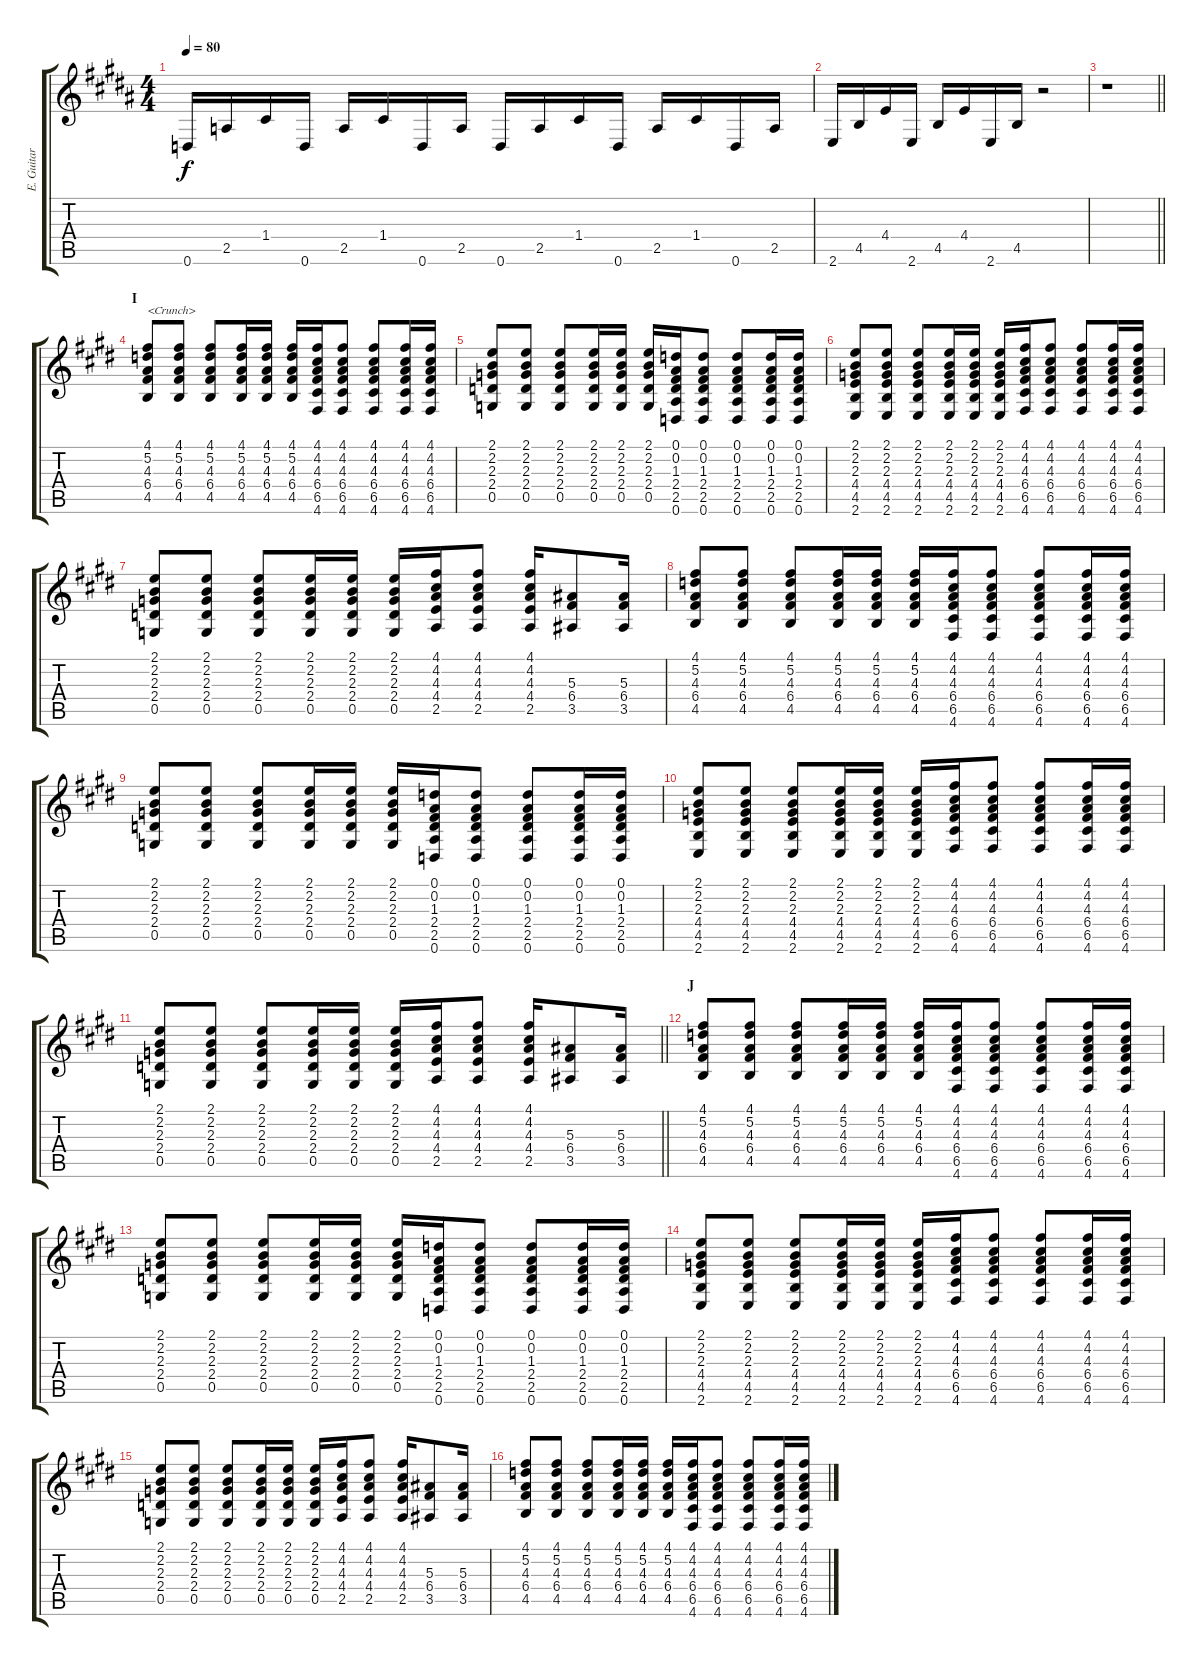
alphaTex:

\track ("E. Guitar II" "E. Guitar ") {instrument electricguitarclean}
\staff {score tabs}
\tuning (D4 A3 F3 C3 G2 D2) {hide}
\ts (4 4)
\tempo 80
\clef g2
\ks b
0.6.16{dy f} 2.5.16 1.4.16 0.6.16 2.5.16 1.4.16 0.6.16 2.5.16 0.6.16 2.5.16 1.4.16 0.6.16 2.5.16 1.4.16 0.6.16 2.5.16 |
2.6.16 4.5.16 4.4.16 2.6.16 4.5.16 4.4.16 2.6.16 4.5.16 r.2 |
\barLineRight lightlight
r.1 |
\section ("" "I")
\ks e
(4.1 5.2 4.3 6.4 4.5).8{txt "<Crunch>" instrument overdrivenguitar} (4.1 5.2 4.3 6.4 4.5).8 (4.1 5.2 4.3 6.4 4.5).8 (4.1 5.2 4.3 6.4 4.5).16 (4.1 5.2 4.3 6.4 4.5).16 (4.1 5.2 4.3 6.4 4.5).16 (4.1 4.2 4.3 6.4 6.5 4.6).16 (4.1 4.2 4.3 6.4 6.5 4.6).8 (4.1 4.2 4.3 6.4 6.5 4.6).8 (4.1 4.2 4.3 6.4 6.5 4.6).16 (4.1 4.2 4.3 6.4 6.5 4.6).16 |
(2.1 2.2 2.3 2.4 0.5).8 (2.1 2.2 2.3 2.4 0.5).8 (2.1 2.2 2.3 2.4 0.5).8 (2.1 2.2 2.3 2.4 0.5).16 (2.1 2.2 2.3 2.4 0.5).16 (2.1 2.2 2.3 2.4 0.5).16 (0.1 0.2 1.3 2.4 2.5 0.6).16 (0.1 0.2 1.3 2.4 2.5 0.6).8 (0.1 0.2 1.3 2.4 2.5 0.6).8 (0.1 0.2 1.3 2.4 2.5 0.6).16 (0.1 0.2 1.3 2.4 2.5 0.6).16 |
(2.1 2.2 2.3 4.4 4.5 2.6).8 (2.1 2.2 2.3 4.4 4.5 2.6).8 (2.1 2.2 2.3 4.4 4.5 2.6).8 (2.1 2.2 2.3 4.4 4.5 2.6).16 (2.1 2.2 2.3 4.4 4.5 2.6).16 (2.1 2.2 2.3 4.4 4.5 2.6).16 (4.1 4.2 4.3 6.4 6.5 4.6).16 (4.1 4.2 4.3 6.4 6.5 4.6).8 (4.1 4.2 4.3 6.4 6.5 4.6).8 (4.1 4.2 4.3 6.4 6.5 4.6).16 (4.1 4.2 4.3 6.4 6.5 4.6).16 |
(2.1 2.2 2.3 2.4 0.5).8 (2.1 2.2 2.3 2.4 0.5).8 (2.1 2.2 2.3 2.4 0.5).8 (2.1 2.2 2.3 2.4 0.5).16 (2.1 2.2 2.3 2.4 0.5).16 (2.1 2.2 2.3 2.4 0.5).16 (4.1 4.2 4.3 4.4 2.5).16 (4.1 4.2 4.3 4.4 2.5).8 (4.1 4.2 4.3 4.4 2.5).16 (5.3 6.4 3.5).8 (5.3 6.4 3.5).16 |
(4.1 5.2 4.3 6.4 4.5).8 (4.1 5.2 4.3 6.4 4.5).8 (4.1 5.2 4.3 6.4 4.5).8 (4.1 5.2 4.3 6.4 4.5).16 (4.1 5.2 4.3 6.4 4.5).16 (4.1 5.2 4.3 6.4 4.5).16 (4.1 4.2 4.3 6.4 6.5 4.6).16 (4.1 4.2 4.3 6.4 6.5 4.6).8 (4.1 4.2 4.3 6.4 6.5 4.6).8 (4.1 4.2 4.3 6.4 6.5 4.6).16 (4.1 4.2 4.3 6.4 6.5 4.6).16 |
(2.1 2.2 2.3 2.4 0.5).8 (2.1 2.2 2.3 2.4 0.5).8 (2.1 2.2 2.3 2.4 0.5).8 (2.1 2.2 2.3 2.4 0.5).16 (2.1 2.2 2.3 2.4 0.5).16 (2.1 2.2 2.3 2.4 0.5).16 (0.1 0.2 1.3 2.4 2.5 0.6).16 (0.1 0.2 1.3 2.4 2.5 0.6).8 (0.1 0.2 1.3 2.4 2.5 0.6).8 (0.1 0.2 1.3 2.4 2.5 0.6).16 (0.1 0.2 1.3 2.4 2.5 0.6).16 |
(2.1 2.2 2.3 4.4 4.5 2.6).8 (2.1 2.2 2.3 4.4 4.5 2.6).8 (2.1 2.2 2.3 4.4 4.5 2.6).8 (2.1 2.2 2.3 4.4 4.5 2.6).16 (2.1 2.2 2.3 4.4 4.5 2.6).16 (2.1 2.2 2.3 4.4 4.5 2.6).16 (4.1 4.2 4.3 6.4 6.5 4.6).16 (4.1 4.2 4.3 6.4 6.5 4.6).8 (4.1 4.2 4.3 6.4 6.5 4.6).8 (4.1 4.2 4.3 6.4 6.5 4.6).16 (4.1 4.2 4.3 6.4 6.5 4.6).16 |
\barLineRight lightlight
(2.1 2.2 2.3 2.4 0.5).8 (2.1 2.2 2.3 2.4 0.5).8 (2.1 2.2 2.3 2.4 0.5).8 (2.1 2.2 2.3 2.4 0.5).16 (2.1 2.2 2.3 2.4 0.5).16 (2.1 2.2 2.3 2.4 0.5).16 (4.1 4.2 4.3 4.4 2.5).16 (4.1 4.2 4.3 4.4 2.5).8 (4.1 4.2 4.3 4.4 2.5).16 (5.3 6.4 3.5).8 (5.3 6.4 3.5).16 |
\section ("" "J")
(4.1 5.2 4.3 6.4 4.5).8 (4.1 5.2 4.3 6.4 4.5).8 (4.1 5.2 4.3 6.4 4.5).8 (4.1 5.2 4.3 6.4 4.5).16 (4.1 5.2 4.3 6.4 4.5).16 (4.1 5.2 4.3 6.4 4.5).16 (4.1 4.2 4.3 6.4 6.5 4.6).16 (4.1 4.2 4.3 6.4 6.5 4.6).8 (4.1 4.2 4.3 6.4 6.5 4.6).8 (4.1 4.2 4.3 6.4 6.5 4.6).16 (4.1 4.2 4.3 6.4 6.5 4.6).16 |
(2.1 2.2 2.3 2.4 0.5).8 (2.1 2.2 2.3 2.4 0.5).8 (2.1 2.2 2.3 2.4 0.5).8 (2.1 2.2 2.3 2.4 0.5).16 (2.1 2.2 2.3 2.4 0.5).16 (2.1 2.2 2.3 2.4 0.5).16 (0.1 0.2 1.3 2.4 2.5 0.6).16 (0.1 0.2 1.3 2.4 2.5 0.6).8 (0.1 0.2 1.3 2.4 2.5 0.6).8 (0.1 0.2 1.3 2.4 2.5 0.6).16 (0.1 0.2 1.3 2.4 2.5 0.6).16 |
(2.1 2.2 2.3 4.4 4.5 2.6).8 (2.1 2.2 2.3 4.4 4.5 2.6).8 (2.1 2.2 2.3 4.4 4.5 2.6).8 (2.1 2.2 2.3 4.4 4.5 2.6).16 (2.1 2.2 2.3 4.4 4.5 2.6).16 (2.1 2.2 2.3 4.4 4.5 2.6).16 (4.1 4.2 4.3 6.4 6.5 4.6).16 (4.1 4.2 4.3 6.4 6.5 4.6).8 (4.1 4.2 4.3 6.4 6.5 4.6).8 (4.1 4.2 4.3 6.4 6.5 4.6).16 (4.1 4.2 4.3 6.4 6.5 4.6).16 |
(2.1 2.2 2.3 2.4 0.5).8 (2.1 2.2 2.3 2.4 0.5).8 (2.1 2.2 2.3 2.4 0.5).8 (2.1 2.2 2.3 2.4 0.5).16 (2.1 2.2 2.3 2.4 0.5).16 (2.1 2.2 2.3 2.4 0.5).16 (4.1 4.2 4.3 4.4 2.5).16 (4.1 4.2 4.3 4.4 2.5).8 (4.1 4.2 4.3 4.4 2.5).16 (5.3 6.4 3.5).8 (5.3 6.4 3.5).16 |
(4.1 5.2 4.3 6.4 4.5).8 (4.1 5.2 4.3 6.4 4.5).8 (4.1 5.2 4.3 6.4 4.5).8 (4.1 5.2 4.3 6.4 4.5).16 (4.1 5.2 4.3 6.4 4.5).16 (4.1 5.2 4.3 6.4 4.5).16 (4.1 4.2 4.3 6.4 6.5 4.6).16 (4.1 4.2 4.3 6.4 6.5 4.6).8 (4.1 4.2 4.3 6.4 6.5 4.6).8 (4.1 4.2 4.3 6.4 6.5 4.6).16 (4.1 4.2 4.3 6.4 6.5 4.6).16
